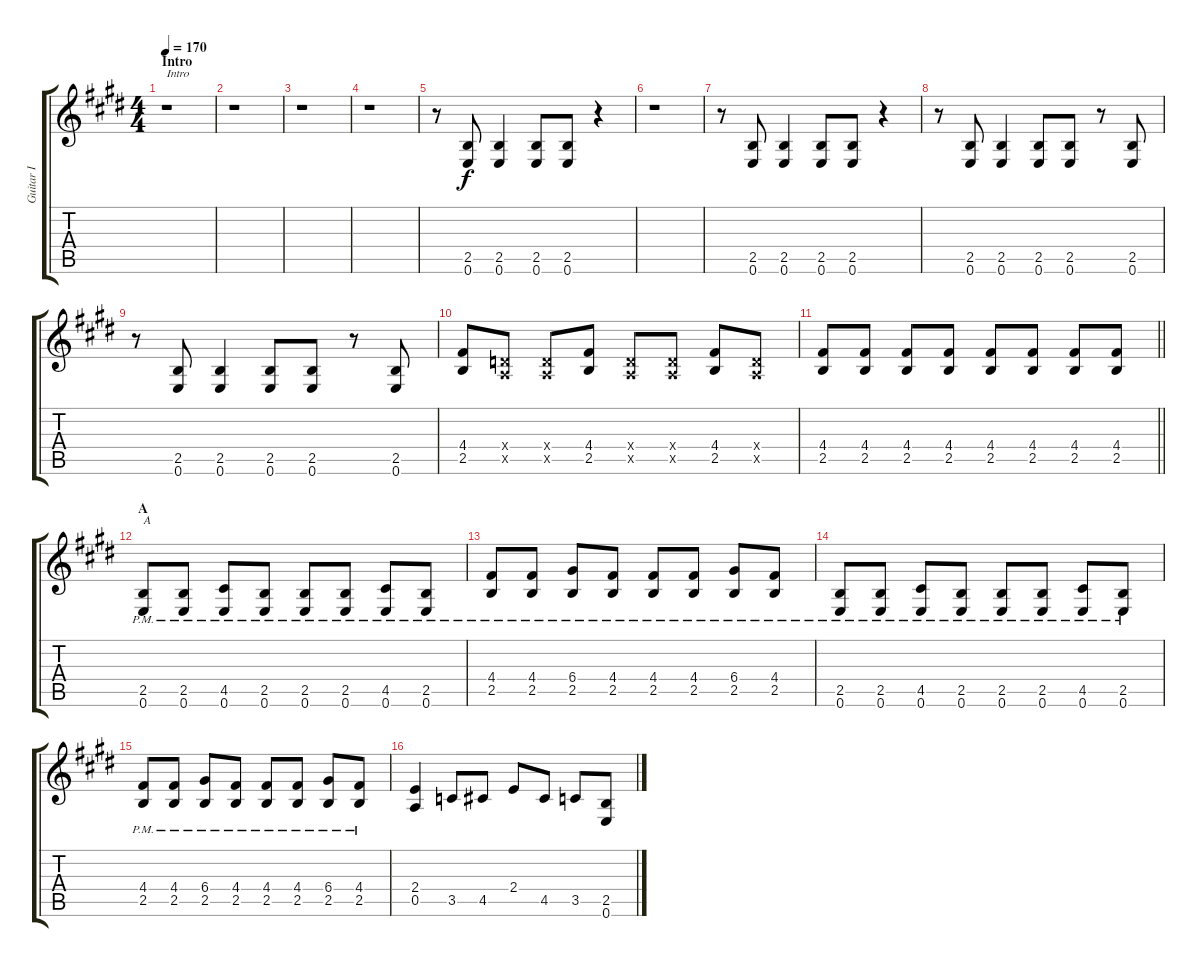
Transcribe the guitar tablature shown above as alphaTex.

\track ("Guitar I" "Guitar I") {instrument overdrivenguitar}
\staff {score tabs}
\tuning (E4 B3 G3 D3 A2 E2) {hide}
\ts (4 4)
\section ("" "Intro")
\tempo 170
\clef g2
\ks e
r.1{txt "Intro" dy f instrument overdrivenguitar} |
r.1 |
r.1 |
r.1 |
r.8 (2.5 0.6).8 (2.5 0.6).4 (2.5 0.6).8 (2.5 0.6).8 r.4 |
r.1 |
r.8 (2.5 0.6).8 (2.5 0.6).4 (2.5 0.6).8 (2.5 0.6).8 r.4 |
r.8 (2.5 0.6).8 (2.5 0.6).4 (2.5 0.6).8 (2.5 0.6).8 r.8 (2.5 0.6).8 |
r.8 (2.5 0.6).8 (2.5 0.6).4 (2.5 0.6).8 (2.5 0.6).8 r.8 (2.5 0.6).8 |
(4.4 2.5).8 (0.4{x} 0.5{x}).8 (0.4{x} 0.5{x}).8 (4.4 2.5).8 (0.4{x} 0.5{x}).8 (0.4{x} 0.5{x}).8 (4.4 2.5).8 (0.4{x} 0.5{x}).8 |
\barLineRight lightlight
(4.4 2.5).8 (4.4 2.5).8 (4.4 2.5).8 (4.4 2.5).8 (4.4 2.5).8 (4.4 2.5).8 (4.4 2.5).8 (4.4 2.5).8 |
\section ("" "A")
(2.5{pm} 0.6{pm}).8{txt "A"} (2.5{pm} 0.6{pm}).8 (4.5{pm} 0.6{pm}).8 (2.5{pm} 0.6{pm}).8 (2.5{pm} 0.6{pm}).8 (2.5{pm} 0.6{pm}).8 (4.5{pm} 0.6{pm}).8 (2.5{pm} 0.6{pm}).8 |
(4.4{pm} 2.5{pm}).8 (4.4{pm} 2.5{pm}).8 (6.4{pm} 2.5{pm}).8 (4.4{pm} 2.5{pm}).8 (4.4{pm} 2.5{pm}).8 (4.4{pm} 2.5{pm}).8 (6.4{pm} 2.5{pm}).8 (4.4{pm} 2.5{pm}).8 |
(2.5{pm} 0.6{pm}).8 (2.5{pm} 0.6{pm}).8 (4.5{pm} 0.6{pm}).8 (2.5{pm} 0.6{pm}).8 (2.5{pm} 0.6{pm}).8 (2.5{pm} 0.6{pm}).8 (4.5{pm} 0.6{pm}).8 (2.5{pm} 0.6{pm}).8 |
(4.4{pm} 2.5{pm}).8 (4.4{pm} 2.5{pm}).8 (6.4{pm} 2.5{pm}).8 (4.4{pm} 2.5{pm}).8 (4.4{pm} 2.5{pm}).8 (4.4{pm} 2.5{pm}).8 (6.4{pm} 2.5{pm}).8 (4.4{pm} 2.5{pm}).8 |
(2.4 0.5).4 3.5.8 4.5.8 2.4.8 4.5.8 3.5.8 (2.5 0.6).8
